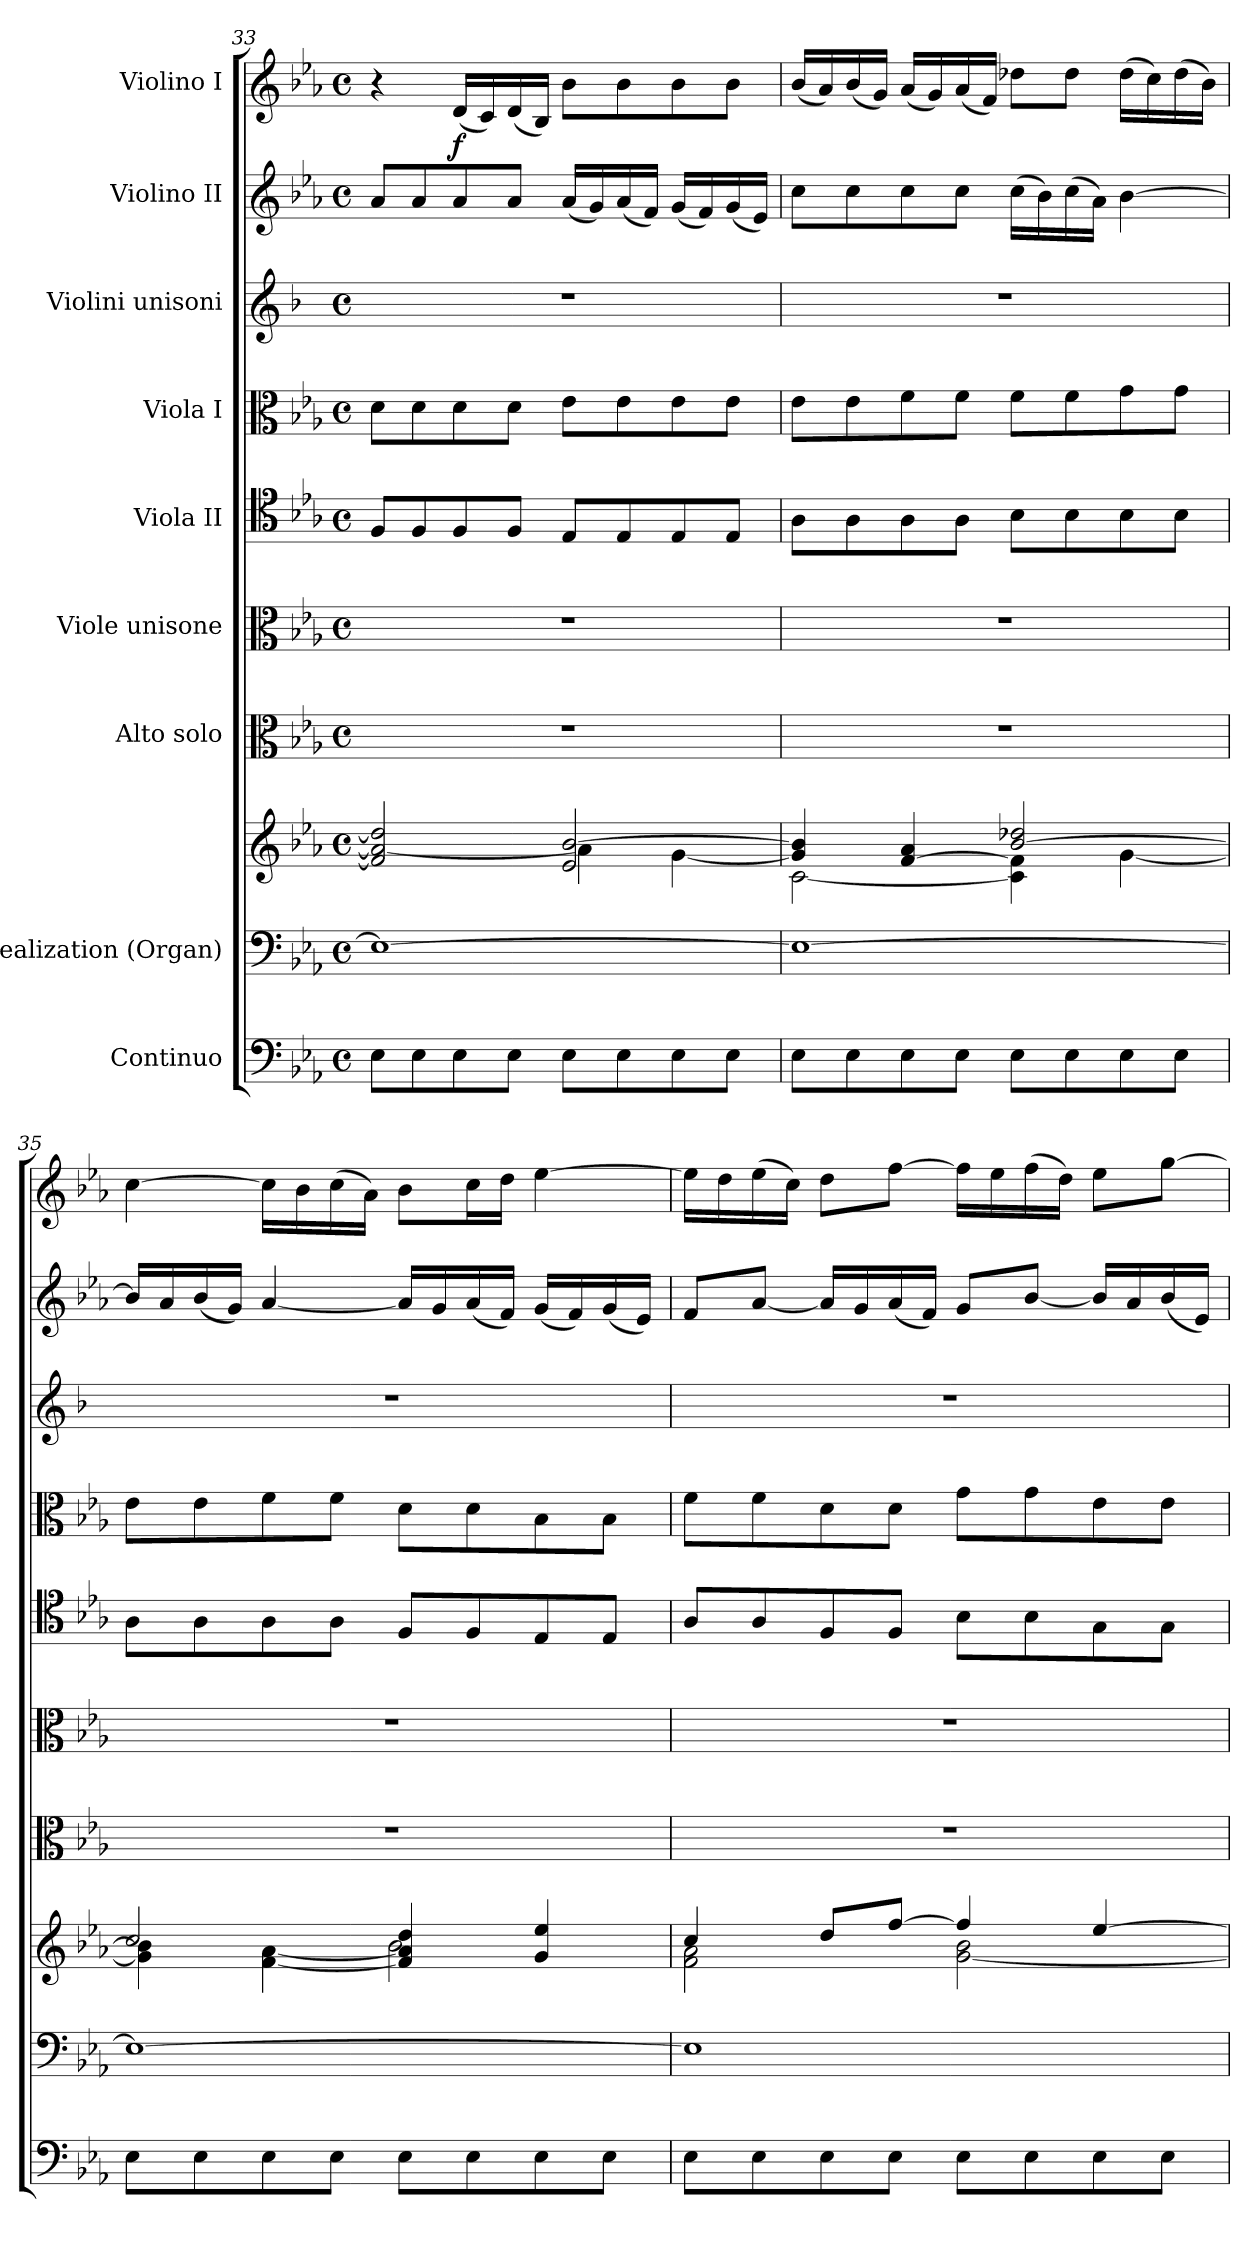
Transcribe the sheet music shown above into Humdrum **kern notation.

**kern	**kern	**kern	**kern	**kern	**kern	**kern	**kern	**kern	**kern	**dynam
*part9	*part8	*part8	*part7	*part6	*part5	*part4	*part3	*part2	*part1	*part1
*staff10	*staff9	*staff8	*staff7	*staff6	*staff5	*staff4	*staff3	*staff2	*staff1	*staff1
*I"Continuo	*I"Realization (Organ)	*	*I"Alto solo	*I"Viole unisone	*I"Viola II	*I"Viola I	*I"Violini unisoni	*I"Violino II	*I"Violino I	*
*clefF4	*clefF4	*clefG2	*clefC3	*clefC3	*clefC4	*clefC3	*clefG2	*clefG2	*clefG2	*
*	*	*	*	*	*	*	*ITrd1c2	*	*	*
*k[b-e-a-]	*k[b-e-a-]	*k[b-e-a-]	*k[b-e-a-]	*k[b-e-a-]	*k[b-e-a-]	*k[b-e-a-]	*k[b-e-a-]	*k[b-e-a-]	*k[b-e-a-]	*
*M4/4	*M4/4	*M4/4	*M4/4	*M4/4	*M4/4	*M4/4	*M4/4	*M4/4	*M4/4	*
*met(c)	*met(c)	*met(c)	*met(c)	*met(c)	*met(c)	*met(c)	*met(c)	*met(c)	*met(c)	*
=33	=33	=33	=33	=33	=33	=33	=33	=33	=33	=33
*	*	*^	*	*	*	*	*	*	*	*
8E-\L	1E-_	2f/] 2a-/_ 2dd/]	2ryy	1r	1r	8F/L	8d\L	1r	8a-/L	4r	.
8E-\	.	.	.	.	.	8F/	8d\	.	8a-/	.	.
!	!	!	!	!	!	!	!	!	!	!	!LO:DY:b
8E-\	.	.	.	.	.	8F/	8d\	.	8a-/	(<16d/LL	f
.	.	.	.	.	.	.	.	.	.	16c/)	.
8E-\J	.	.	.	.	.	8F/J	8d\J	.	8a-/J	(<16d/	.
.	.	.	.	.	.	.	.	.	.	16B-/JJ)	.
8E-\L	.	2e-/ [2b-/	4a-\]	.	.	8E-/L	8e-\L	.	(<16a-/LL	8b-\L	.
.	.	.	.	.	.	.	.	.	16g/)	.	.
8E-\	.	.	.	.	.	8E-/	8e-\	.	(<16a-/	8b-\	.
.	.	.	.	.	.	.	.	.	16f/JJ)	.	.
8E-\	.	.	[4g\	.	.	8E-/	8e-\	.	(<16g/LL	8b-\	.
.	.	.	.	.	.	.	.	.	16f/)	.	.
8E-\J	.	.	.	.	.	8E-/J	8e-\J	.	(<16g/	8b-\J	.
.	.	.	.	.	.	.	.	.	16e-/JJ)	.	.
=34	=34	=34	=34	=34	=34	=34	=34	=34	=34	=34	=34
8E-\L	1E-_	4g/] 4b-/]	[2c\	1r	1r	8A-\L	8e-\L	1r	8cc\L	(<16b-/LL	.
.	.	.	.	.	.	.	.	.	.	16a-/)	.
8E-\	.	.	.	.	.	8A-\	8e-\	.	8cc\	(<16b-/	.
.	.	.	.	.	.	.	.	.	.	16g/JJ)	.
8E-\	.	[4f/ 4a-/	.	.	.	8A-\	8f\	.	8cc\	(<16a-/LL	.
.	.	.	.	.	.	.	.	.	.	16g/)	.
8E-\J	.	.	.	.	.	8A-\J	8f\J	.	8cc\J	(<16a-/	.
.	.	.	.	.	.	.	.	.	.	16f/JJ)	.
8E-\L	.	[2b-/ 2dd-X/	4c\] 4f\]	.	.	8B-\L	8f\L	.	(>16cc\LL	8dd-X\L	.
.	.	.	.	.	.	.	.	.	16b-\)	.	.
8E-\	.	.	.	.	.	8B-\	8f\	.	(>16cc\	8dd-\J	.
.	.	.	.	.	.	.	.	.	16a-\JJ)	.	.
8E-\	.	.	[4g\	.	.	8B-\	8g\	.	[4b-\	(>16dd-\LL	.
.	.	.	.	.	.	.	.	.	.	16cc\)	.
8E-\J	.	.	.	.	.	8B-\J	8g\J	.	.	(>16dd-\	.
.	.	.	.	.	.	.	.	.	.	16b-\JJ)	.
!!LO:LB:g=z
=35	=35	=35	=35	=35	=35	=35	=35	=35	=35	=35	=35
8E-\L	1E-_	2cc/	4g\] 4b-\]	1r	1r	8A-\L	8e-\L	1r	16b-/LL]	[4cc\	.
.	.	.	.	.	.	.	.	.	16a-/	.	.
8E-\	.	.	.	.	.	8A-\	8e-\	.	(<16b-/	.	.
.	.	.	.	.	.	.	.	.	16g/JJ)	.	.
8E-\	.	.	[4f\ [4a-\	.	.	8A-\	8f\	.	[4a-/	16cc\LL]	.
.	.	.	.	.	.	.	.	.	.	16b-\	.
8E-\J	.	.	.	.	.	8A-\J	8f\J	.	.	(>16cc\	.
.	.	.	.	.	.	.	.	.	.	16a-\JJ)	.
8E-\L	.	4f/] 4a-/] 4dd/	2b-\	.	.	8F/L	8d\L	.	16a-/LL]	8b-\L	.
.	.	.	.	.	.	.	.	.	16g/	.	.
8E-\	.	.	.	.	.	8F/	8d\	.	(<16a-/	16cc\L	.
.	.	.	.	.	.	.	.	.	16f/JJ)	16dd\JJ	.
8E-\	.	4g/ 4ee-/	.	.	.	8E-/	8B-\	.	(<16g/LL	[4ee-\	.
.	.	.	.	.	.	.	.	.	16f/)	.	.
8E-\J	.	.	.	.	.	8E-/J	8B-\J	.	(<16g/	.	.
.	.	.	.	.	.	.	.	.	16e-/JJ)	.	.
=36	=36	=36	=36	=36	=36	=36	=36	=36	=36	=36	=36
8E-\L	1E-]	4cc/	2f\ 2a-\	1r	1r	8A-/L	8f\L	1r	8f/L	16ee-\LL]	.
.	.	.	.	.	.	.	.	.	.	16dd\	.
8E-\	.	.	.	.	.	8A-/	8f\	.	[8a-/J	(>16ee-\	.
.	.	.	.	.	.	.	.	.	.	16cc\JJ)	.
8E-\	.	8dd/L	.	.	.	8F/	8d\	.	16a-/LL]	8dd\L	.
.	.	.	.	.	.	.	.	.	16g/	.	.
8E-\J	.	[8ff/J	.	.	.	8F/J	8d\J	.	(<16a-/	[8ff\J	.
.	.	.	.	.	.	.	.	.	16f/JJ)	.	.
8E-\L	.	4ff/]	[2g\ 2b-\	.	.	8B-\L	8g\L	.	8g/L	16ff\LL]	.
.	.	.	.	.	.	.	.	.	.	16ee-\	.
8E-\	.	.	.	.	.	8B-\	8g\	.	[8b-/J	(>16ff\	.
.	.	.	.	.	.	.	.	.	.	16dd\JJ)	.
8E-\	.	[4ee-/	.	.	.	8G\	8e-\	.	16b-/LL]	8ee-\L	.
.	.	.	.	.	.	.	.	.	16a-/	.	.
8E-\J	.	.	.	.	.	8G\J	8e-\J	.	(<16b-/	[8gg\J	.
.	.	.	.	.	.	.	.	.	16e-/JJ)	.	.
*	*	*v	*v	*	*	*	*	*	*	*	*
=	=	=	=	=	=	=	=	=	=	=
*-	*-	*-	*-	*-	*-	*-	*-	*-	*-	*-
